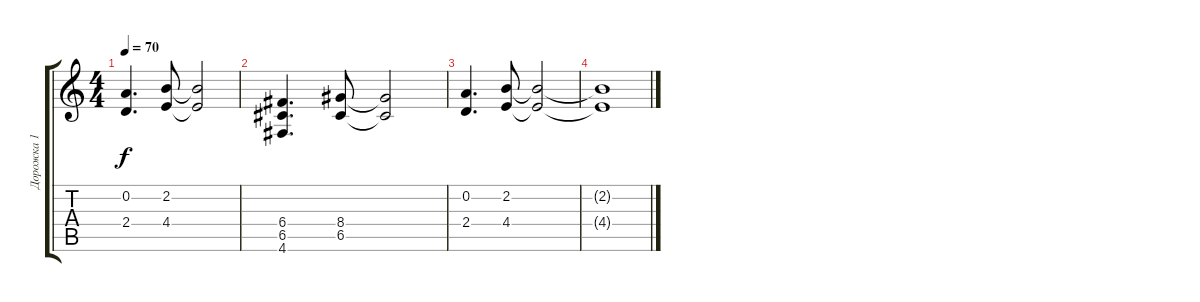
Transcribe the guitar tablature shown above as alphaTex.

\track ("Дорожка 1" "Дорожка 1") {instrument distortionguitar}
\staff {score tabs}
\tuning (D4 A3 F3 C3 G2 D2) {hide}
\ts (4 4)
\tempo 70
\clef g2
\ks c
(0.2 2.4).4{d dy f} (2.2 4.4).8 (2.2{t} 4.4{t}).2 |
(6.4 6.5 4.6).4{d} (8.4 6.5).8 (8.4{t} 6.5{t}).2 |
(0.2 2.4).4{d} (2.2 4.4).8 (2.2{t} 4.4{t}).2 |
(2.2{t} 4.4{t}).1
